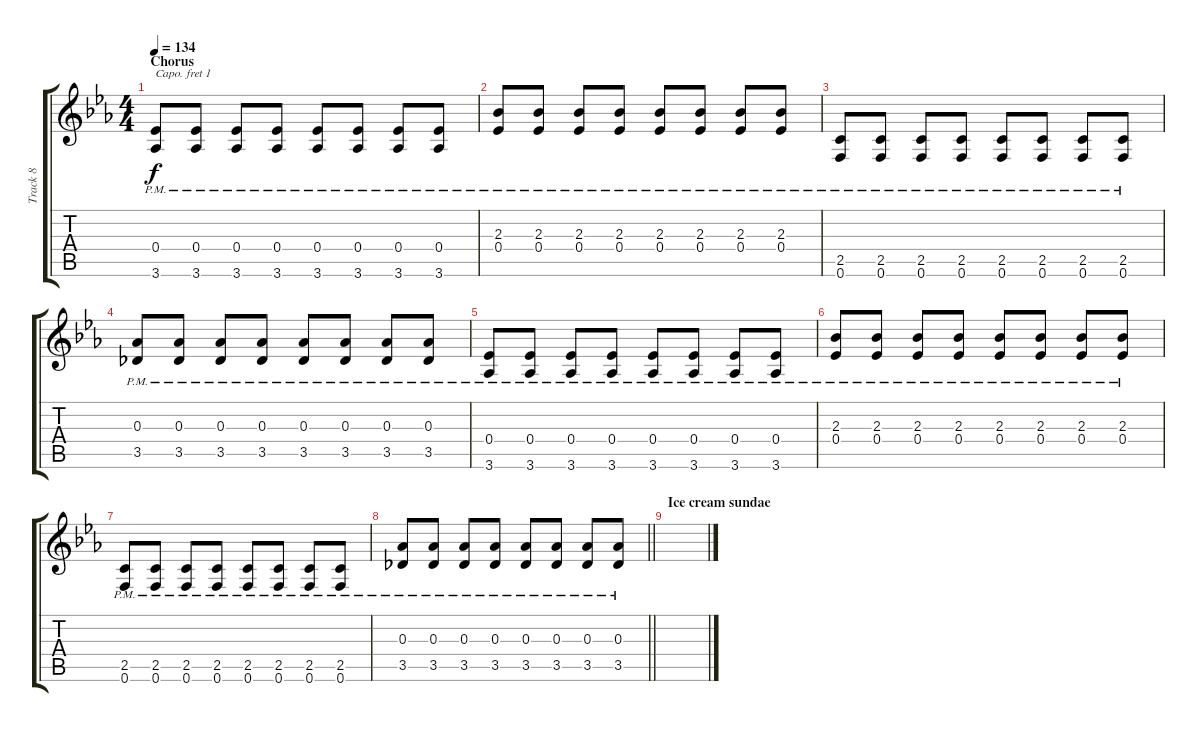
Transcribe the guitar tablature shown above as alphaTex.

\track ("Track 8" "Track 8") {instrument distortionguitar}
\staff {score tabs}
\capo 1
\tuning (E4 B3 G3 D3 A2 E2) {hide}
\ts (4 4)
\section ("" "Chorus")
\tempo 134
\clef g2
\ks eb
(0.4{pm} 3.6{pm}).8{dy f} (0.4{pm} 3.6{pm}).8 (0.4{pm} 3.6{pm}).8 (0.4{pm} 3.6{pm}).8 (0.4{pm} 3.6{pm}).8 (0.4{pm} 3.6{pm}).8 (0.4{pm} 3.6{pm}).8 (0.4{pm} 3.6{pm}).8 |
(2.3{pm} 0.4{pm}).8 (2.3{pm} 0.4{pm}).8 (2.3{pm} 0.4{pm}).8 (2.3{pm} 0.4{pm}).8 (2.3{pm} 0.4{pm}).8 (2.3{pm} 0.4{pm}).8 (2.3{pm} 0.4{pm}).8 (2.3{pm} 0.4{pm}).8 |
(2.5{pm} 0.6{pm}).8 (2.5{pm} 0.6{pm}).8 (2.5{pm} 0.6{pm}).8 (2.5{pm} 0.6{pm}).8 (2.5{pm} 0.6{pm}).8 (2.5{pm} 0.6{pm}).8 (2.5{pm} 0.6{pm}).8 (2.5{pm} 0.6{pm}).8 |
(0.3{pm} 3.5{pm}).8 (0.3{pm} 3.5{pm}).8 (0.3{pm} 3.5{pm}).8 (0.3{pm} 3.5{pm}).8 (0.3{pm} 3.5{pm}).8 (0.3{pm} 3.5{pm}).8 (0.3{pm} 3.5{pm}).8 (0.3{pm} 3.5{pm}).8 |
(0.4{pm} 3.6{pm}).8 (0.4{pm} 3.6{pm}).8 (0.4{pm} 3.6{pm}).8 (0.4{pm} 3.6{pm}).8 (0.4{pm} 3.6{pm}).8 (0.4{pm} 3.6{pm}).8 (0.4{pm} 3.6{pm}).8 (0.4{pm} 3.6{pm}).8 |
(2.3{pm} 0.4{pm}).8 (2.3{pm} 0.4{pm}).8 (2.3{pm} 0.4{pm}).8 (2.3{pm} 0.4{pm}).8 (2.3{pm} 0.4{pm}).8 (2.3{pm} 0.4{pm}).8 (2.3{pm} 0.4{pm}).8 (2.3{pm} 0.4{pm}).8 |
(2.5{pm} 0.6{pm}).8 (2.5{pm} 0.6{pm}).8 (2.5{pm} 0.6{pm}).8 (2.5{pm} 0.6{pm}).8 (2.5{pm} 0.6{pm}).8 (2.5{pm} 0.6{pm}).8 (2.5{pm} 0.6{pm}).8 (2.5{pm} 0.6{pm}).8 |
\barLineRight lightlight
(0.3{pm} 3.5{pm}).8 (0.3{pm} 3.5{pm}).8 (0.3{pm} 3.5{pm}).8 (0.3{pm} 3.5{pm}).8 (0.3{pm} 3.5{pm}).8 (0.3{pm} 3.5{pm}).8 (0.3{pm} 3.5{pm}).8 (0.3{pm} 3.5{pm}).8 |
\section ("" "Ice cream sundae")
